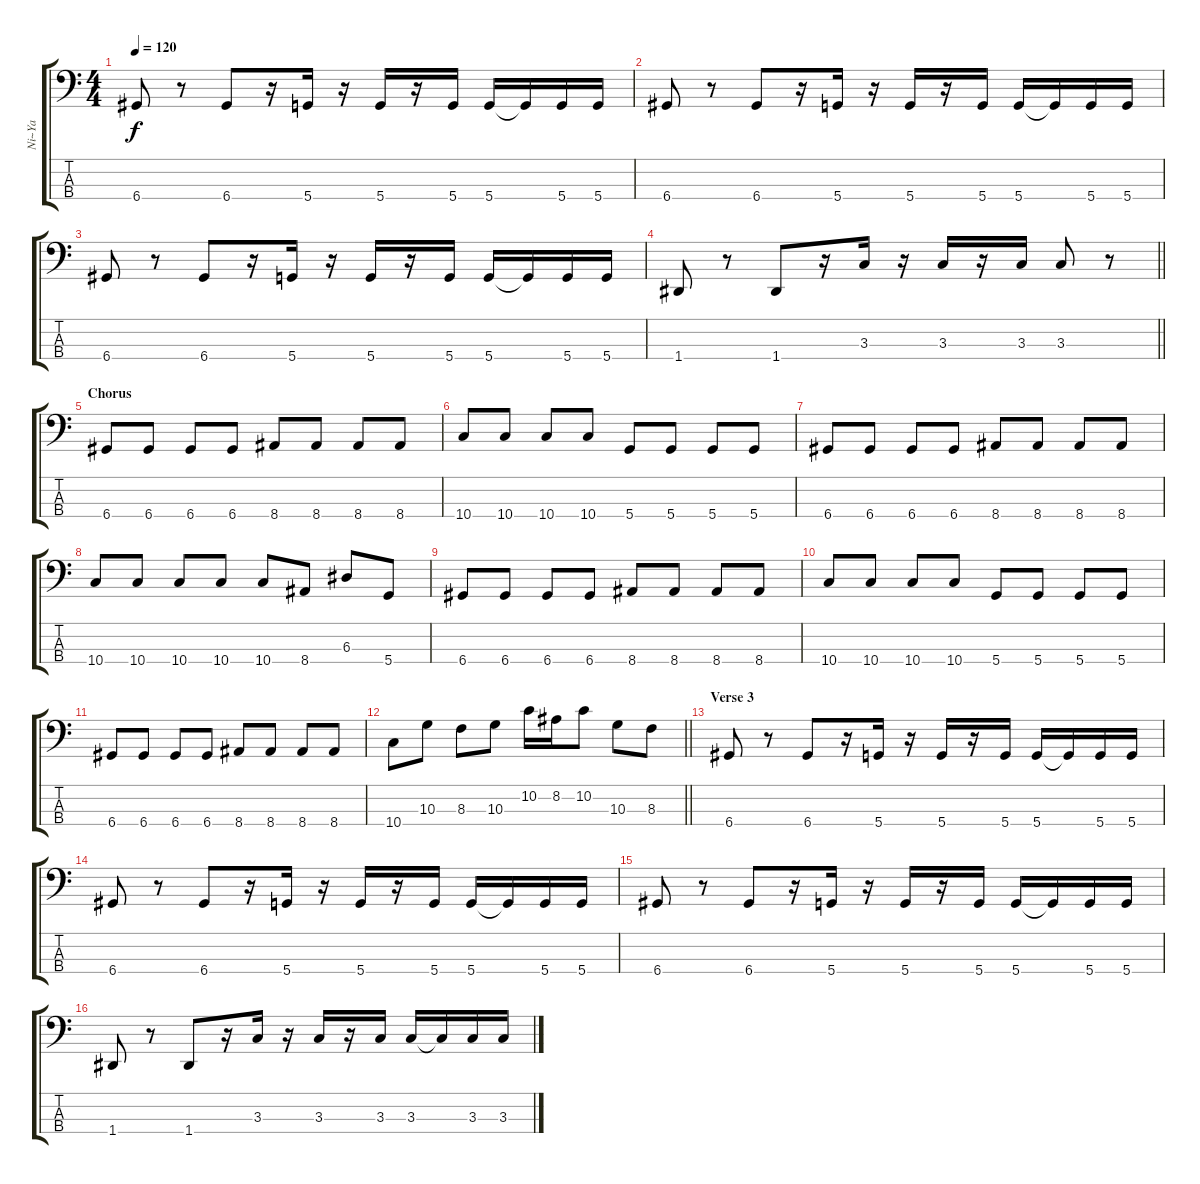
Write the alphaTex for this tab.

\track ("Ni~Ya" "Ni~Ya") {instrument electricbassfinger}
\staff {score tabs}
\tuning (G2 D2 A1 D1) {hide}
\ts (4 4)
\tempo 120
\clef f4
\ks c
6.4.8{dy f} r.8 6.4.8 r.16 5.4.16 r.16 5.4.16 r.16 5.4.16 5.4.16 5.4{t}.16 5.4.16 5.4.16 |
6.4.8 r.8 6.4.8 r.16 5.4.16 r.16 5.4.16 r.16 5.4.16 5.4.16 5.4{t}.16 5.4.16 5.4.16 |
6.4.8 r.8 6.4.8 r.16 5.4.16 r.16 5.4.16 r.16 5.4.16 5.4.16 5.4{t}.16 5.4.16 5.4.16 |
\barLineRight lightlight
1.4.8 r.8 1.4.8 r.16 3.3.16 r.16 3.3.16 r.16 3.3.16 3.3.8 r.8 |
\section ("" "Chorus")
6.4.8 6.4.8 6.4.8 6.4.8 8.4.8 8.4.8 8.4.8 8.4.8 |
10.4.8 10.4.8 10.4.8 10.4.8 5.4.8 5.4.8 5.4.8 5.4.8 |
6.4.8 6.4.8 6.4.8 6.4.8 8.4.8 8.4.8 8.4.8 8.4.8 |
10.4.8 10.4.8 10.4.8 10.4.8 10.4.8 8.4.8 6.3.8 5.4.8 |
6.4.8 6.4.8 6.4.8 6.4.8 8.4.8 8.4.8 8.4.8 8.4.8 |
10.4.8 10.4.8 10.4.8 10.4.8 5.4.8 5.4.8 5.4.8 5.4.8 |
6.4.8 6.4.8 6.4.8 6.4.8 8.4.8 8.4.8 8.4.8 8.4.8 |
\barLineRight lightlight
10.4.8 10.3.8 8.3.8 10.3.8 10.2.16 8.2.16 10.2.8 10.3.8 8.3.8 |
\section ("" "Verse 3")
6.4.8 r.8 6.4.8 r.16 5.4.16 r.16 5.4.16 r.16 5.4.16 5.4.16 5.4{t}.16 5.4.16 5.4.16 |
6.4.8 r.8 6.4.8 r.16 5.4.16 r.16 5.4.16 r.16 5.4.16 5.4.16 5.4{t}.16 5.4.16 5.4.16 |
6.4.8 r.8 6.4.8 r.16 5.4.16 r.16 5.4.16 r.16 5.4.16 5.4.16 5.4{t}.16 5.4.16 5.4.16 |
1.4.8 r.8 1.4.8 r.16 3.3.16 r.16 3.3.16 r.16 3.3.16 3.3.16 3.3{t}.16 3.3.16 3.3.16
